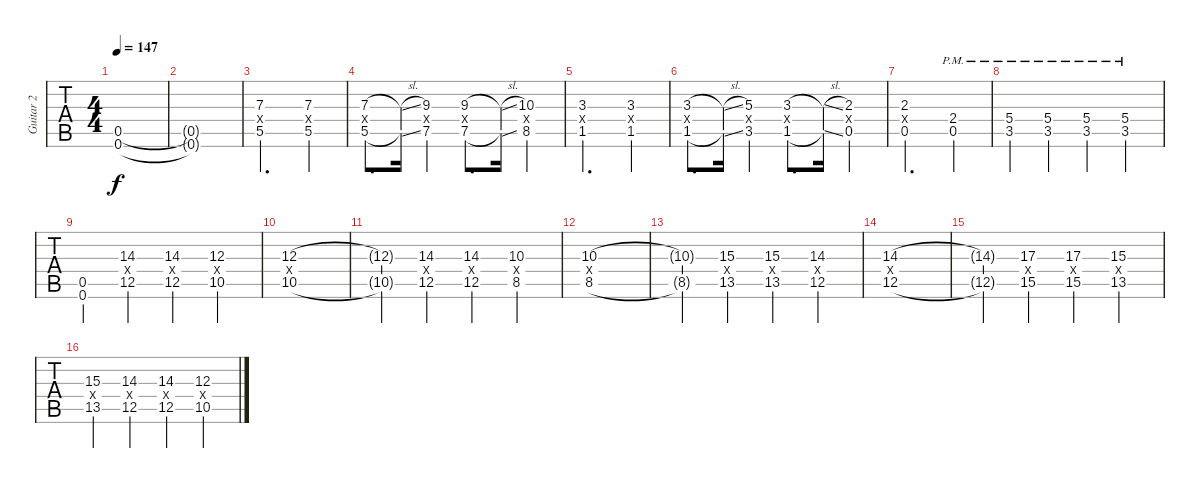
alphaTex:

\track ("Guitar 2" "Guitar 2") {instrument overdrivenguitar}
\staff {tabs}
\tuning (D4 A3 F3 C3 G2 C2) {hide}
\ts (4 4)
\tempo 147
\clef g2
\ks c
(0.5 0.6).1{dy f} |
(0.5{t} 0.6{t}).1 |
(7.3 5.4{x} 5.5).2{d} (7.3 5.4{x} 5.5).4 |
(7.3 5.4{x} 5.5).8{d} (7.3{sl t} 5.5{sl t}).16 (9.3 7.4{x} 7.5).4 (9.3 7.4{x} 7.5).8{d} (9.3{sl t} 7.5{sl t}).16 (10.3 8.4{x} 8.5).4 |
(3.3 1.4{x} 1.5).2{d} (3.3 1.4{x} 1.5).4 |
(3.3 1.4{x} 1.5).8{d} (3.3{sl t} 1.5{sl t}).16 (5.3 3.4{x} 3.5).4 (3.3 1.4{x} 1.5).8{d} (3.3{sl t} 1.5{sl t}).16 (2.3 0.4{x} 0.5).4 |
(2.3 0.4{x} 0.5).2{d} (2.4{pm} 0.5{pm}).4 |
(5.4{pm} 3.5{pm}).4 (5.4{pm} 3.5{pm}).4 (5.4{pm} 3.5{pm}).4 (5.4{pm} 3.5{pm}).4 |
(0.5 0.6).4 (14.3 12.4{x} 12.5).4 (14.3 12.4{x} 12.5).4 (12.3 10.4{x} 10.5).4 |
(12.3 10.4{x} 10.5).1 |
(12.3{t} 10.5{t}).4 (14.3 12.4{x} 12.5).4 (14.3 12.4{x} 12.5).4 (10.3 8.4{x} 8.5).4 |
(10.3 8.4{x} 8.5).1 |
(10.3{t} 8.5{t}).4 (15.3 13.4{x} 13.5).4 (15.3 13.4{x} 13.5).4 (14.3 12.4{x} 12.5).4 |
(14.3 12.4{x} 12.5).1 |
(14.3{t} 12.5{t}).4 (17.3 15.4{x} 15.5).4 (17.3 15.4{x} 15.5).4 (15.3 13.4{x} 13.5).4 |
(15.3 13.4{x} 13.5).4 (14.3 12.4{x} 12.5).4 (14.3 12.4{x} 12.5).4 (12.3 10.4{x} 10.5).4
